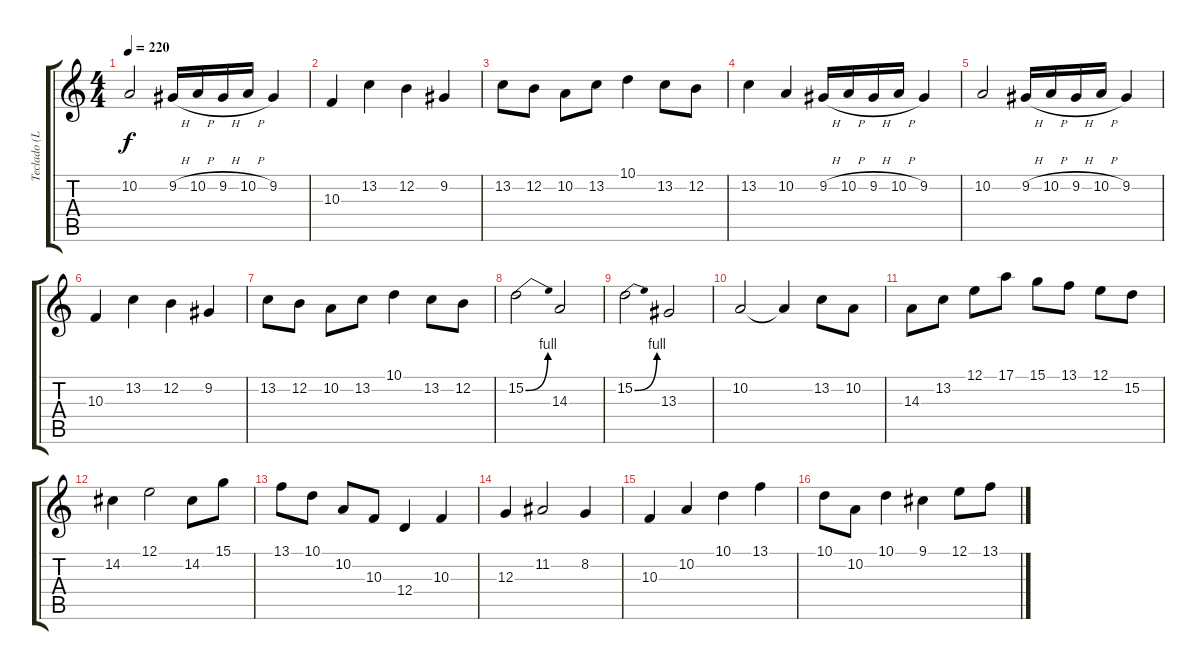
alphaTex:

\track ("Teclado (Lead y Solos)" "Teclado (L") {instrument electricgrandpiano}
\staff {score tabs}
\tuning (E4 B3 G3 D3 A2 E2) {hide}
\ts (4 4)
\tempo 220
\clef g2
\ks c
10.2.2{dy f} 9.2{h}.16 10.2{h}.16 9.2{h}.16 10.2{h}.16 9.2.4 |
10.3.4 13.2.4 12.2.4 9.2.4 |
13.2.8 12.2.8 10.2.8 13.2.8 10.1.4 13.2.8 12.2.8 |
13.2.4 10.2.4 9.2{h}.16 10.2{h}.16 9.2{h}.16 10.2{h}.16 9.2.4 |
10.2.2 9.2{h}.16 10.2{h}.16 9.2{h}.16 10.2{h}.16 9.2.4 |
10.3.4 13.2.4 12.2.4 9.2.4 |
13.2.8 12.2.8 10.2.8 13.2.8 10.1.4 13.2.8 12.2.8 |
15.2{be (bend 0 0 60 4)}.2 14.3.2 |
15.2{be (bend 0 0 60 4)}.2 13.3.2 |
10.2.2 10.2{t}.4 13.2.8 10.2.8 |
14.3.8 13.2.8 12.1.8 17.1.8 15.1.8 13.1.8 12.1.8 15.2.8 |
14.2.4 12.1.2 14.2.8 15.1.8 |
13.1.8 10.1.8 10.2.8 10.3.8 12.4.4 10.3.4 |
12.3.4 11.2.2 8.2.4 |
10.3.4 10.2.4 10.1.4 13.1.4 |
10.1.8 10.2.8 10.1.4 9.1.4 12.1.8 13.1.8
